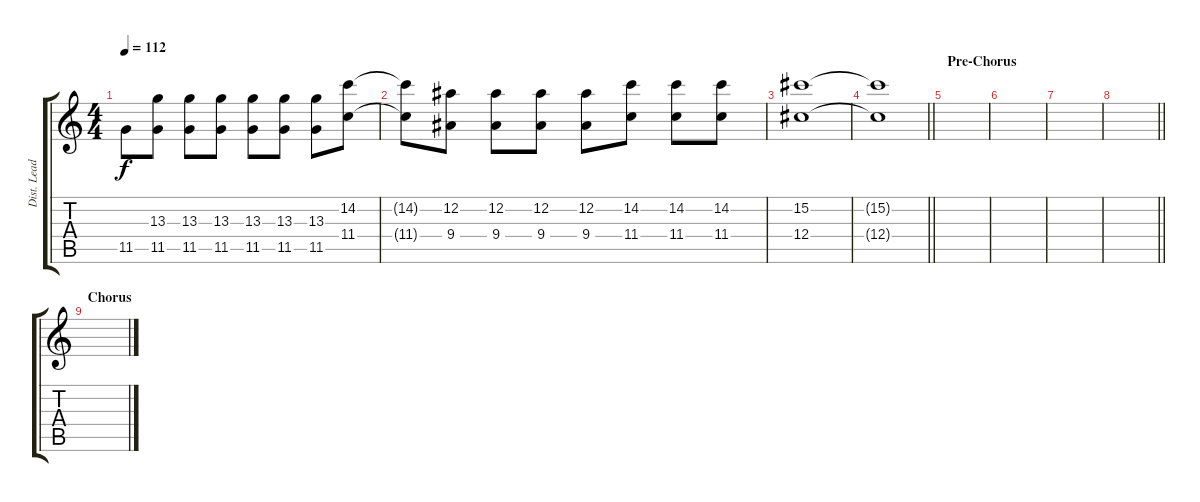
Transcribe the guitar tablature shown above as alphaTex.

\track ("Dist. Lead Guitar" "Dist. Lead") {instrument distortionguitar}
\staff {score tabs}
\tuning (Eb4 Bb3 Gb3 Db3 Ab2 Db2) {hide}
\ts (4 4)
\tempo 112
\clef g2
\ks c
11.5{t}.8{dy f} (13.3 11.5).8 (13.3 11.5).8 (13.3 11.5).8 (13.3 11.5).8 (13.3 11.5).8 (13.3 11.5).8 (14.2 11.4).8 |
(14.2{t} 11.4{t}).8 (12.2 9.4).8 (12.2 9.4).8 (12.2 9.4).8 (12.2 9.4).8 (14.2 11.4).8 (14.2 11.4).8 (14.2 11.4).8 |
(15.2 12.4).1 |
\barLineRight lightlight
(15.2{t} 12.4{t}).1 |
\section ("" "Pre-Chorus")
|
|
|
\barLineRight lightlight
|
\section ("" "Chorus")
